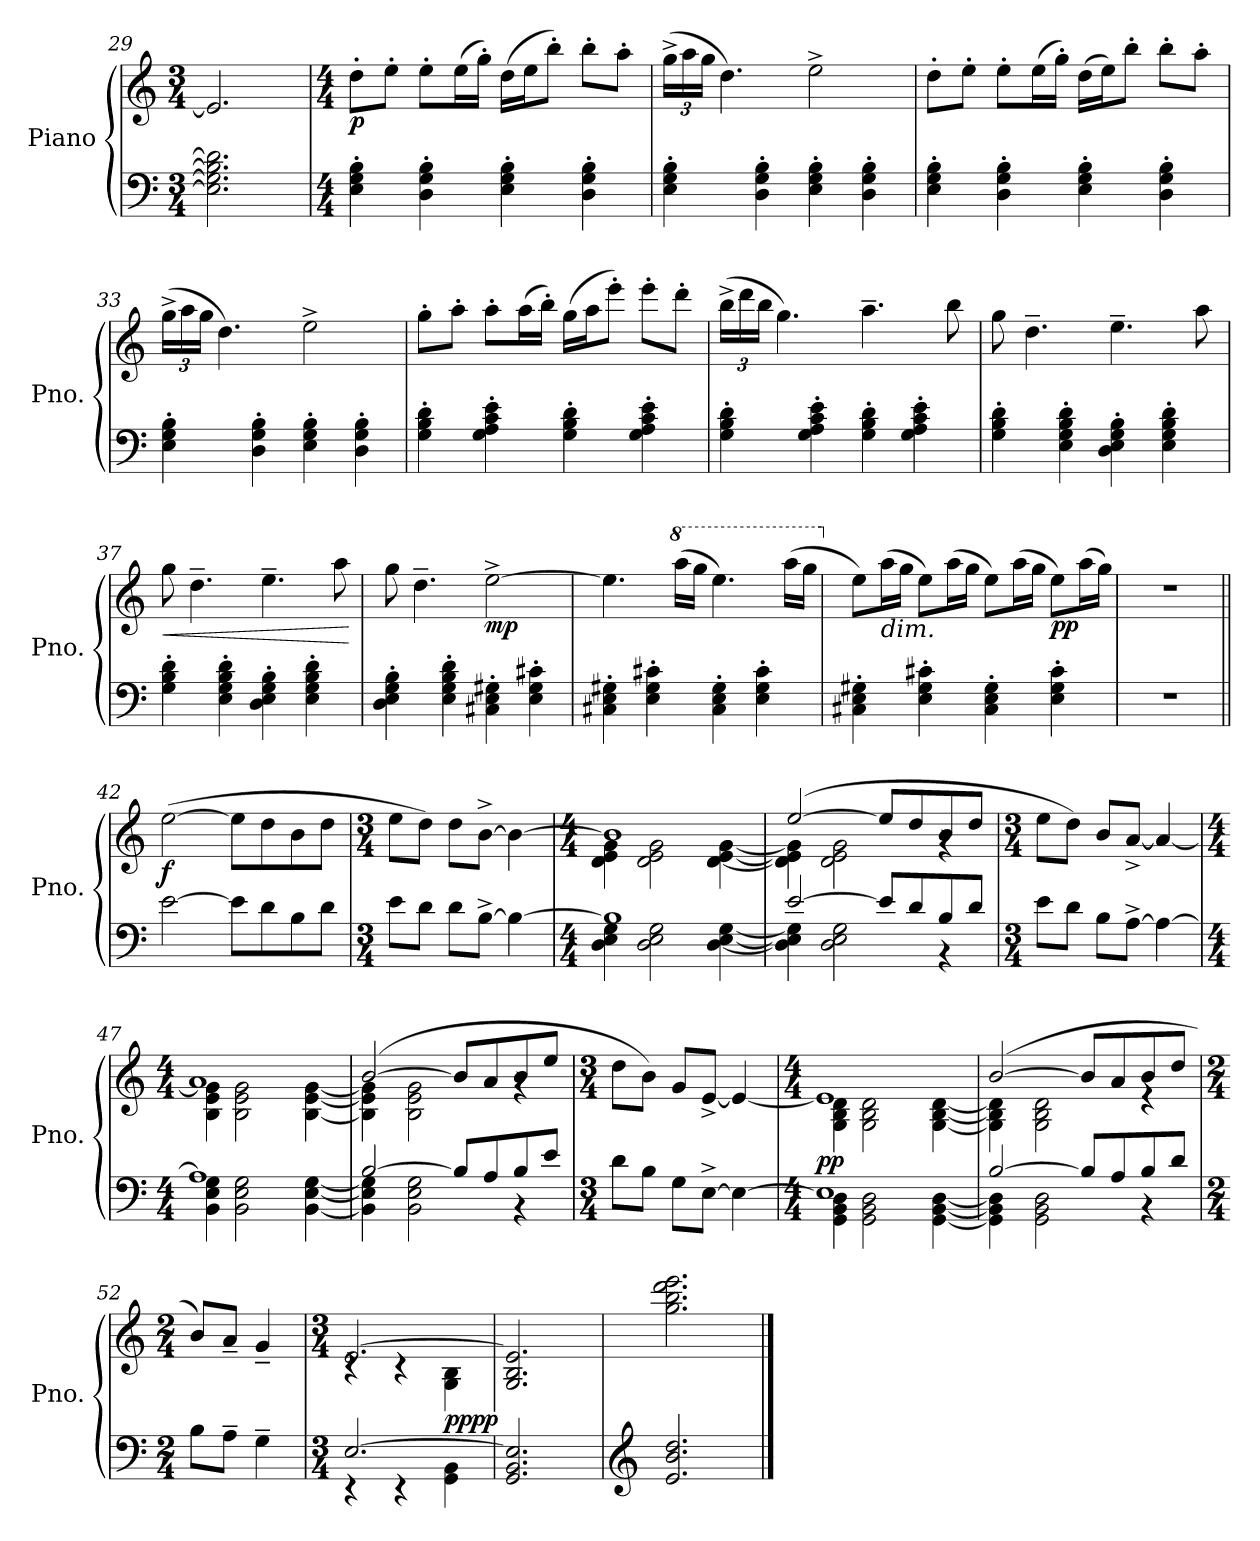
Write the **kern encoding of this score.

**kern	**kern	**dynam
*part1	*part1	*part1
*staff2	*staff1	*staff1/2
*I"Piano	*	*
*I'Pno.	*	*
*clefF4	*clefG2	*
*k[]	*k[]	*
*M3/4	*M3/4	*
=29	=29	=29
2.E\] 2.G\] 2.B\] 2.d\]	2.e/]	.
!!LO:PB:g=z
=30	=30	=30
*M4/4	*M4/4	*
!	!	!LO:DY:b
4E\' 4G\' 4B\'	8dd'\L	p
.	8ee'\J	.
4D\' 4G\' 4B\'	8ee'\L	.
.	(>16ee\L	.
.	16gg'\JJ)	.
4E\' 4G\' 4B\'	(>16dd\LL	.
.	16ee\J	.
.	8bb'\J)	.
4D\' 4G\' 4B\'	8bb'\L	.
.	8aa'\J	.
=31	=31	=31
*	*Xbrackettup	*
4E\' 4G\' 4B\'	(>24gg^\LL	.
.	24aa\	.
.	24gg\JJ	.
.	4.dd\)	.
4D\' 4G\' 4B\'	.	.
4E\' 4G\' 4B\'	2ee^\	.
4D\' 4G\' 4B\'	.	.
=32	=32	=32
4E\' 4G\' 4B\'	8dd'\L	.
.	8ee'\J	.
4D\' 4G\' 4B\'	8ee'\L	.
.	(>16ee\L	.
.	16gg'\JJ)	.
4E\' 4G\' 4B\'	(>16dd\LL	.
.	16ee\J)	.
.	8bb'\J	.
4D\' 4G\' 4B\'	8bb'\L	.
.	8aa'\J	.
=33	=33	=33
4E\' 4G\' 4B\'	(>24gg^\LL	.
.	24aa\	.
.	24gg\JJ	.
.	4.dd\)	.
4D\' 4G\' 4B\'	.	.
4E\' 4G\' 4B\'	2ee^\	.
4D\' 4G\' 4B\'	.	.
!!LO:LB:g=z
=34	=34	=34
4G\' 4B\' 4d\'	8gg'\L	.
.	8aa'\J	.
4G\' 4A\' 4c\' 4e\'	8aa'\L	.
.	(>16aa\L	.
.	16bb'\JJ)	.
4G\' 4B\' 4d\'	(>16gg\LL	.
.	16aa\J	.
.	8eee'\J)	.
4G\' 4A\' 4c\' 4e\'	8eee'\L	.
.	8ddd'\J	.
=35	=35	=35
4G\' 4B\' 4d\'	(>24bb^\LL	.
.	24ddd\	.
.	24bb\JJ	.
.	4.gg\)	.
4G\' 4A\' 4c\' 4e\'	.	.
4G\' 4B\' 4d\'	4.aa~\	.
4G\' 4A\' 4c\' 4e\'	.	.
.	8bb\	.
=36	=36	=36
4G\' 4B\' 4d\'	8gg\	.
.	4.dd~\	.
4E\' 4G\' 4B\' 4d\'	.	.
4D\' 4E\' 4G\' 4B\'	4.ee~\	.
4E\' 4G\' 4B\' 4d\'	.	.
.	8aa\	.
=37	=37	=37
!	!	!LO:HP:b
4G\' 4B\' 4d\'	8gg\	<
.	4.dd~\	.
4E\' 4G\' 4B\' 4d\'	.	.
4D\' 4E\' 4G\' 4B\'	4.ee~\	.
4E\' 4G\' 4B\' 4d\'	.	.
.	8aa\	.
.	.	[
=38	=38	=38
4D\' 4E\' 4G\' 4B\'	8gg\	.
.	4.dd~\	.
4E\' 4G\' 4B\' 4d\'	.	.
!	!	!LO:DY:b
4C#X\' 4E\' 4G#X\'	[2ee^\	mp
4E\' 4G#\' 4c#X\'	.	.
!!LO:LB:g=z
=39	=39	=39
4C#X\' 4E\' 4G#X\'	4.ee\]	.
4E\' 4G#\' 4c#X\'	.	.
*	*8va	*
.	(>16aaa\LL	.
.	16ggg\JJ	.
4C#\' 4E\' 4G#\'	4.eee\)	.
4E\' 4G#\' 4c#\'	.	.
.	(>16aaa\LL	.
.	16ggg\JJ	.
=40	=40	=40
*	*X8va	*
*	*8va	*
4C#X\' 4E\' 4G#X\'	8eee\L)	.
!	!LO:TX:b:i:t=dim.	!
.	(>16aaa\L	.
.	16ggg\JJ	.
4E\' 4G#\' 4c#X\'	8eee\L)	.
.	(>16aaa\L	.
.	16ggg\JJ	.
4C#\' 4E\' 4G#\'	8eee\L)	.
.	(>16aaa\L	.
.	16ggg\JJ	.
!	!	!LO:DY:b
4E\' 4G#\' 4c#\'	8eee\L)	pp
.	(>16aaa\L	.
.	16ggg\JJ)	.
=41	=41	=41
*	*X8va	*
1r	1r	.
=42||	=42||	=42||
!	!	!LO:DY:b
[2e\	(>[2ee\	f
8e\L]	8ee\L]	.
8d\	8dd\	.
8B\	8b\	.
8d\J	8dd\J	.
=43	=43	=43
*M3/4	*M3/4	*
8e\L	8ee\L	.
8d\J	8dd\J)	.
8d\L	8dd\L	.
[8B^\J	[8b^\J	.
4B\_	4b\_	.
!!LO:LB:g=z
=44	=44	=44
*M4/4	*M4/4	*
*^	*^	*
!	!	!	!	!LO:DY:b
!	!	!	!	!LO:DY:n=1:b
1B]	4D\ 4E\ 4G\	1b]	4d\ 4e\ 4g\	mf mf
.	2D\ 2E\ 2G\	.	2d\ 2e\ 2g\	.
.	[4D\ [4E\ [4G\	.	[4d\ [4e\ [4g\	.
=45	=45	=45	=45	=45
[2e/	4D\] 4E\] 4G\]	(>[2ee/	4d\] 4e\] 4g\]	.
.	2D\ 2E\ 2G\	.	2d\ 2e\ 2g\	.
8e/L]	.	8ee/L]	.	.
8d/	.	8dd/	.	.
8B/	4rBB	8b/	4rg	.
8d/J	.	8dd/J	.	.
*v	*v	*	*	*
*	*v	*v	*
=46	=46	=46
*M3/4	*M3/4	*
8e\L	8ee\L	.
8d\J	8dd\J)	.
8B\L	8b/L	.
[8A^\J	[8a^/J	.
4A\_	4a/_	.
=47	=47	=47
*M4/4	*M4/4	*
*^	*^	*
1A]	4BB\ 4E\ 4G\	1a]	4B\ 4e\ 4g\	.
.	2BB\ 2E\ 2G\	.	2B\ 2e\ 2g\	.
.	[4BB\ [4E\ [4G\	.	[4B\ [4e\ [4g\	.
=48	=48	=48	=48	=48
[2B/	4BB\] 4E\] 4G\]	(>[2b/	4B\] 4e\] 4g\]	.
.	2BB\ 2E\ 2G\	.	2B\ 2e\ 2g\	.
8B/L]	.	8b/L]	.	.
8A/	.	8a/	.	.
8B/	4rBB	8b/	4rg	.
8e/J	.	8ee/J	.	.
*v	*v	*	*	*
*	*v	*v	*
!!LO:LB:g=z
=49	=49	=49
*M3/4	*M3/4	*
8d\L	8dd\L	.
8B\J	8b\J)	.
8G\L	8g/L	.
[8E^\J	[8e^/J	.
4E\_	4e/_	.
=50	=50	=50
*M4/4	*M4/4	*
*^	*^	*
!	!	!	!	!LO:DY:b
!	!	!	!	!LO:DY:n=1:b
1E]	4GG\ 4BB\ 4D\	1e]	4G\ 4B\ 4d\	p p
.	2GG\ 2BB\ 2D\	.	2G\ 2B\ 2d\	.
.	[4GG\ [4BB\ [4D\	.	[4G\ [4B\ [4d\	.
=51	=51	=51	=51	=51
[2B/	4GG\] 4BB\] 4D\]	(>[2b/	4G\] 4B\] 4d\]	.
.	2GG\ 2BB\ 2D\	.	2G\ 2B\ 2d\	.
8B/L]	.	8b/L]	.	.
8A/	.	8a/	.	.
8B/	4r	8b/	4re	.
8d/J	.	8dd/J	.	.
*v	*v	*	*	*
*	*v	*v	*
=52	=52	=52
*M2/4	*M2/4	*
8B\L	8b/L)	.
8A~\J	8a~/J	.
4G~\	4g~/	.
=53	=53	=53
*M3/4	*M3/4	*
*^	*^	*
[2.E/	4rEE	[2.e/	4rc	.
.	4rEE	.	4rc	.
!	!	!	!	!LO:DY:b
!	!	!	!	!LO:DY:n=1:b
.	4GG\ 4BB\	.	4G\ 4B\	pp pp
*v	*v	*	*	*
*	*v	*v	*
=54	=54	=54
2.GG/ 2.BB/ 2.E/]	2.G/ 2.B/ 2.e/]	.
=55	=55	=55
*clefG2	*	*
2.e/ 2.b/ 2.dd/	2.gg\ 2.bb\ 2.ddd\ 2.eee\	.
==	==	==
*-	*-	*-
